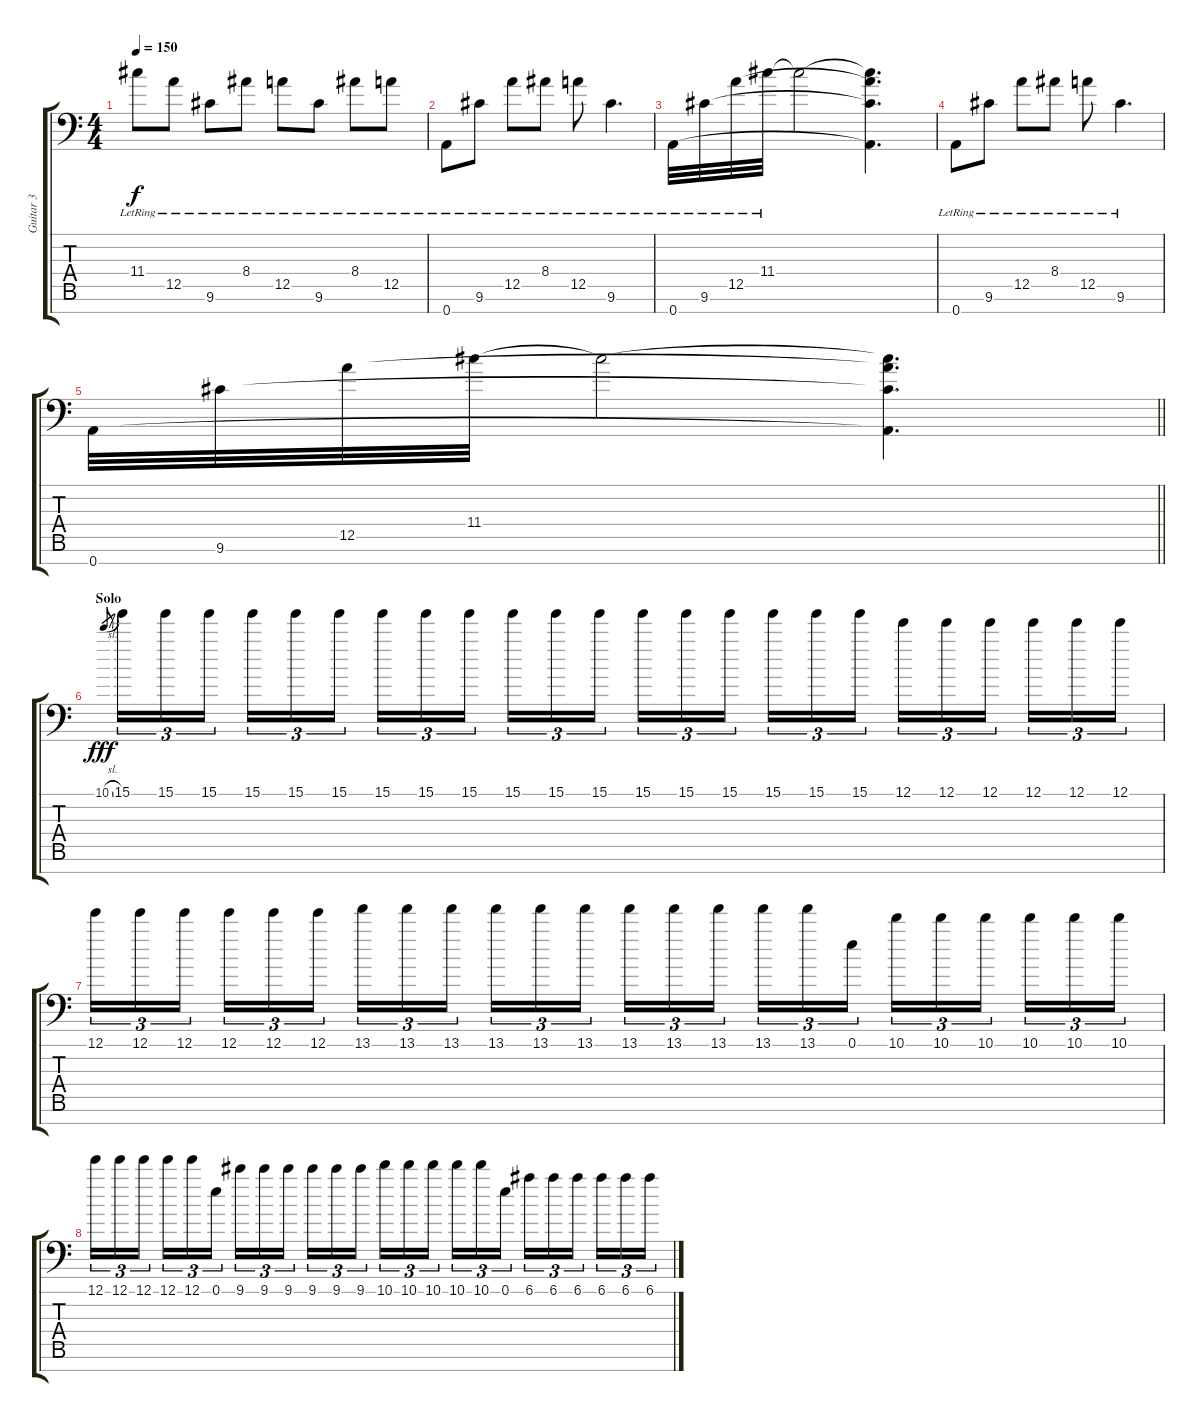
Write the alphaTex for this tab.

\track ("Guitar 3" "Guitar 3") {instrument distortionguitar}
\staff {score tabs}
\tuning (E4 B3 G3 D3 A2 E2 A1) {hide}
\ts (4 4)
\tempo 150
\clef f4
\ks c
11.4{lr}.8{dy f} 12.5{lr}.8 9.6{lr}.8 8.4{lr}.8 12.5{lr}.8 9.6{lr}.8 8.4{lr}.8 12.5{lr}.8 |
0.7{lr}.8 9.6{lr}.8 12.5{lr}.8 8.4{lr}.8 12.5{lr}.8 9.6{lr}.4{d} |
0.7{lr}.32 9.6{lr}.32 12.5{lr}.32 11.4{lr}.32 11.4{t}.2 (11.4{t} 12.5{t} 9.6{t} 0.7{t}).4{d} |
0.7{lr}.8 9.6{lr}.8 12.5{lr}.8 8.4{lr}.8 12.5{lr}.8 9.6{lr}.4{d} |
\barLineRight lightlight
0.7.32 9.6.32 12.5.32 11.4.32 11.4{t}.2 (11.4{t} 12.5{t} 9.6{t} 0.7{t}).4{d} |
\section ("" "Solo")
10.1{sl}.8{gr dy fff} 15.1.16{tu (3 2) volume 16 balance 8} 15.1.16{tu (3 2)} 15.1.16{tu (3 2) beam splitsecondary} 15.1.16{tu (3 2)} 15.1.16{tu (3 2)} 15.1.16{tu (3 2)} 15.1.16{tu (3 2)} 15.1.16{tu (3 2)} 15.1.16{tu (3 2) beam splitsecondary} 15.1.16{tu (3 2)} 15.1.16{tu (3 2)} 15.1.16{tu (3 2)} 15.1.16{tu (3 2)} 15.1.16{tu (3 2)} 15.1.16{tu (3 2) beam splitsecondary} 15.1.16{tu (3 2)} 15.1.16{tu (3 2)} 15.1.16{tu (3 2)} 12.1.16{tu (3 2)} 12.1.16{tu (3 2)} 12.1.16{tu (3 2) beam splitsecondary} 12.1.16{tu (3 2)} 12.1.16{tu (3 2)} 12.1.16{tu (3 2)} |
12.1.16{tu (3 2)} 12.1.16{tu (3 2)} 12.1.16{tu (3 2) beam splitsecondary} 12.1.16{tu (3 2)} 12.1.16{tu (3 2)} 12.1.16{tu (3 2)} 13.1.16{tu (3 2)} 13.1.16{tu (3 2)} 13.1.16{tu (3 2) beam splitsecondary} 13.1.16{tu (3 2)} 13.1.16{tu (3 2)} 13.1.16{tu (3 2)} 13.1.16{tu (3 2)} 13.1.16{tu (3 2)} 13.1.16{tu (3 2) beam splitsecondary} 13.1.16{tu (3 2)} 13.1.16{tu (3 2)} 0.1.16{tu (3 2)} 10.1.16{tu (3 2)} 10.1.16{tu (3 2)} 10.1.16{tu (3 2) beam splitsecondary} 10.1.16{tu (3 2)} 10.1.16{tu (3 2)} 10.1.16{tu (3 2)} |
12.1.16{tu (3 2)} 12.1.16{tu (3 2)} 12.1.16{tu (3 2) beam splitsecondary} 12.1.16{tu (3 2)} 12.1.16{tu (3 2)} 0.1.16{tu (3 2)} 9.1.16{tu (3 2)} 9.1.16{tu (3 2)} 9.1.16{tu (3 2) beam splitsecondary} 9.1.16{tu (3 2)} 9.1.16{tu (3 2)} 9.1.16{tu (3 2)} 10.1.16{tu (3 2)} 10.1.16{tu (3 2)} 10.1.16{tu (3 2) beam splitsecondary} 10.1.16{tu (3 2)} 10.1.16{tu (3 2)} 0.1.16{tu (3 2)} 6.1.16{tu (3 2)} 6.1.16{tu (3 2)} 6.1.16{tu (3 2) beam splitsecondary} 6.1.16{tu (3 2)} 6.1.16{tu (3 2)} 6.1.16{tu (3 2)}
